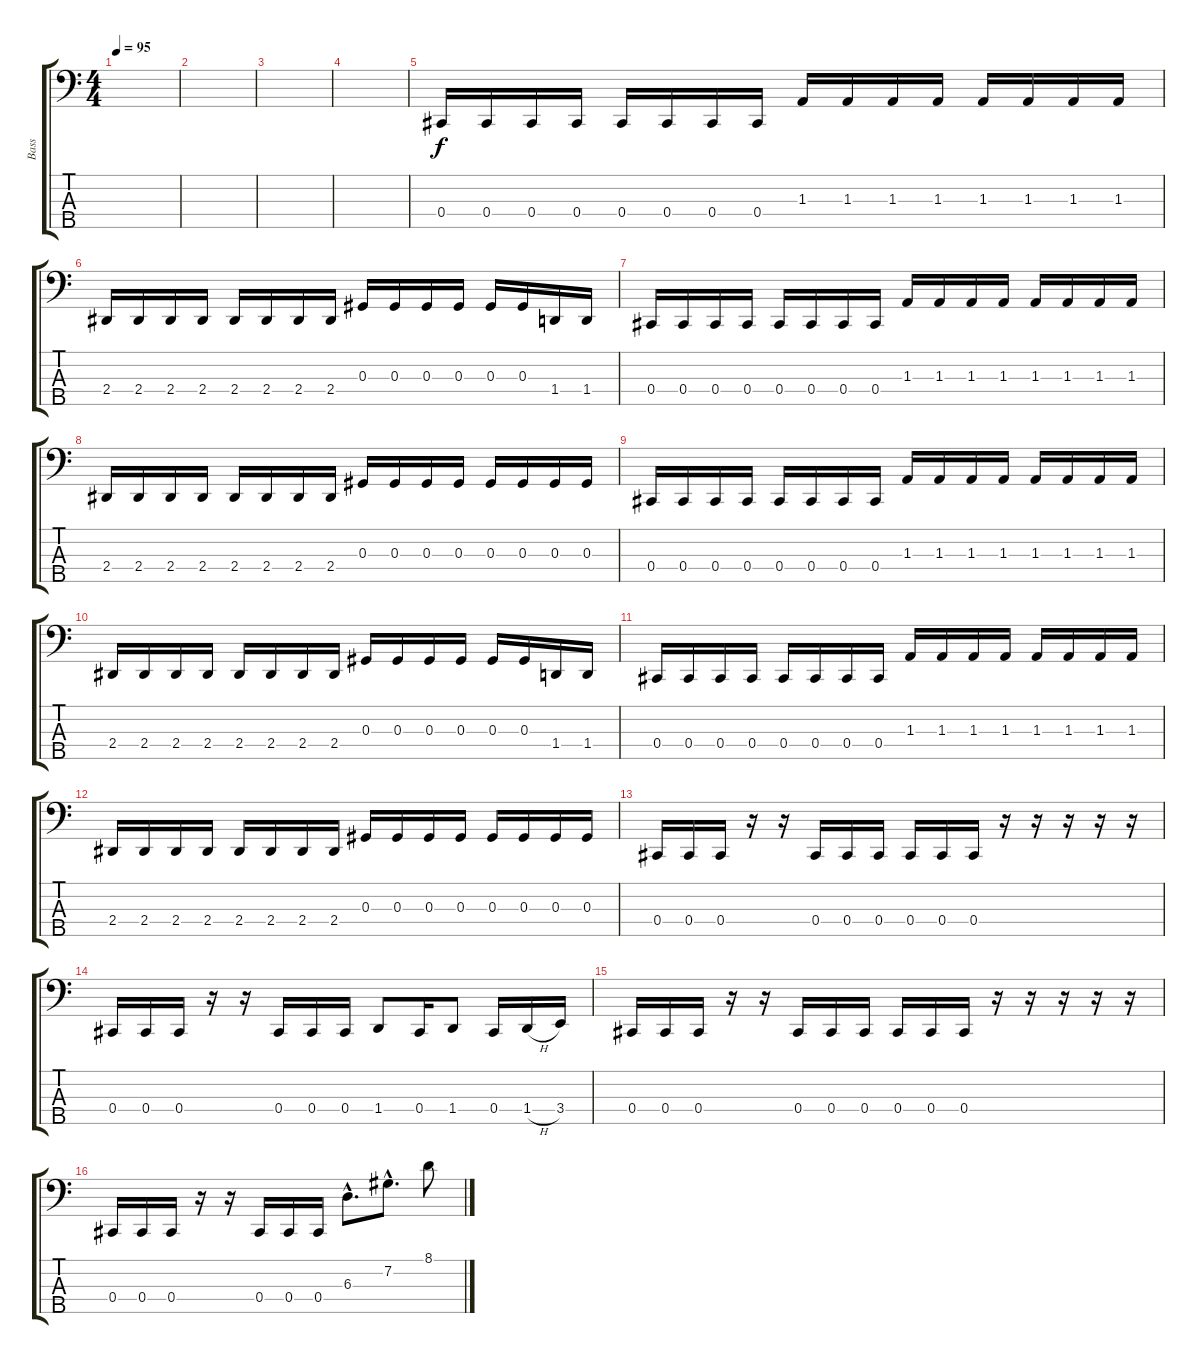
\track ("Bass" "Bass") {instrument electricbasspick}
\staff {score tabs}
\tuning (Gb2 Db2 Ab1 Db1 Bb0) {hide}
\ts (4 4)
\tempo 95
\clef f4
\ks c
|
|
|
|
0.4.16 0.4.16 0.4.16 0.4.16 0.4.16 0.4.16 0.4.16 0.4.16 1.3.16 1.3.16 1.3.16 1.3.16 1.3.16 1.3.16 1.3.16 1.3.16 |
2.4.16 2.4.16 2.4.16 2.4.16 2.4.16 2.4.16 2.4.16 2.4.16 0.3.16 0.3.16 0.3.16 0.3.16 0.3.16 0.3.16 1.4.16 1.4.16 |
0.4.16 0.4.16 0.4.16 0.4.16 0.4.16 0.4.16 0.4.16 0.4.16 1.3.16 1.3.16 1.3.16 1.3.16 1.3.16 1.3.16 1.3.16 1.3.16 |
2.4.16 2.4.16 2.4.16 2.4.16 2.4.16 2.4.16 2.4.16 2.4.16 0.3.16 0.3.16 0.3.16 0.3.16 0.3.16 0.3.16 0.3.16 0.3.16 |
0.4.16 0.4.16 0.4.16 0.4.16 0.4.16 0.4.16 0.4.16 0.4.16 1.3.16 1.3.16 1.3.16 1.3.16 1.3.16 1.3.16 1.3.16 1.3.16 |
2.4.16 2.4.16 2.4.16 2.4.16 2.4.16 2.4.16 2.4.16 2.4.16 0.3.16 0.3.16 0.3.16 0.3.16 0.3.16 0.3.16 1.4.16 1.4.16 |
0.4.16 0.4.16 0.4.16 0.4.16 0.4.16 0.4.16 0.4.16 0.4.16 1.3.16 1.3.16 1.3.16 1.3.16 1.3.16 1.3.16 1.3.16 1.3.16 |
2.4.16 2.4.16 2.4.16 2.4.16 2.4.16 2.4.16 2.4.16 2.4.16 0.3.16 0.3.16 0.3.16 0.3.16 0.3.16 0.3.16 0.3.16 0.3.16 |
0.4.16 0.4.16 0.4.16 r.16 r.16 0.4.16 0.4.16 0.4.16 0.4.16 0.4.16 0.4.16 r.16 r.16 r.16 r.16 r.16 |
0.4.16 0.4.16 0.4.16 r.16 r.16 0.4.16 0.4.16 0.4.16 1.4.8 0.4.16 1.4.8 0.4.16 1.4{h}.16 3.4.16 |
0.4.16 0.4.16 0.4.16 r.16 r.16 0.4.16 0.4.16 0.4.16 0.4.16 0.4.16 0.4.16 r.16 r.16 r.16 r.16 r.16 |
0.4.16 0.4.16 0.4.16 r.16 r.16 0.4.16 0.4.16 0.4.16 6.3{hac}.8{d} 7.2{hac}.8{d} 8.1.8
